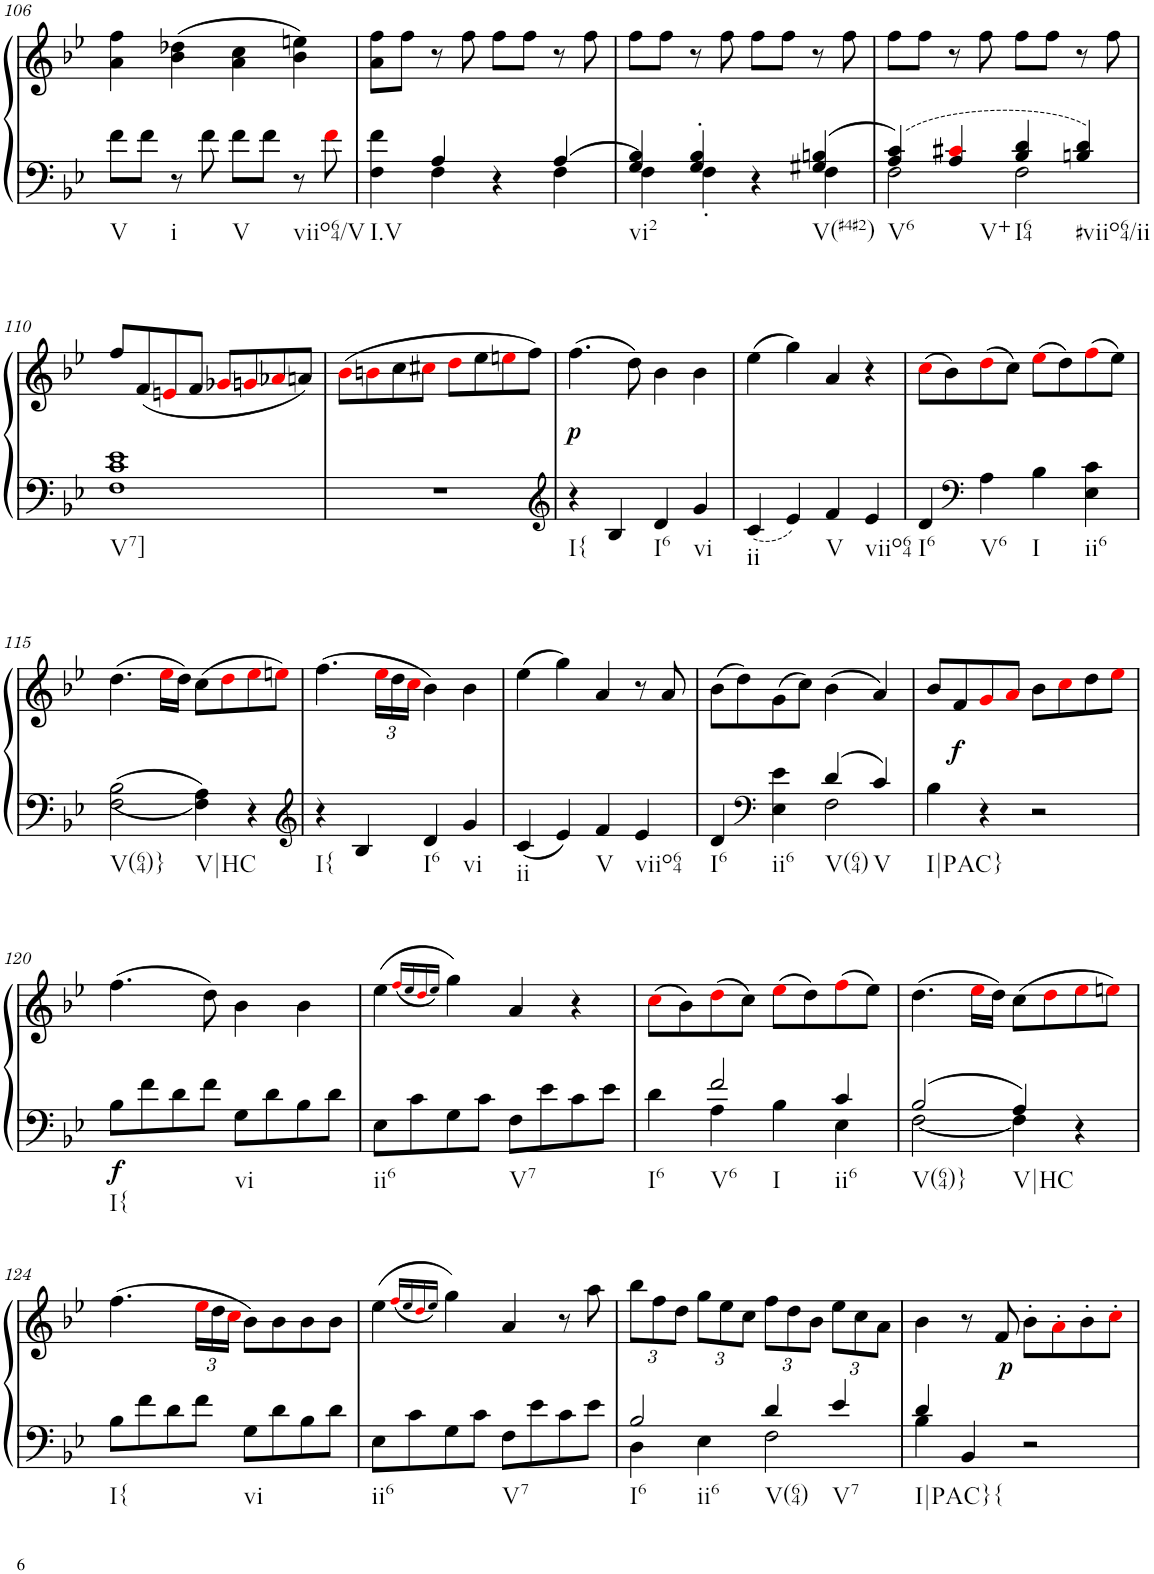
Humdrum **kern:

**kern	**kern	**dynam
*part1	*part1	*part1
*staff2	*staff1	*staff1/2
*I"Piano, Piano right	*	*
*I'Pno.	*	*
!!LO:PB:g=z
*clefF4	*clefG2	*
*k[b-e-]	*k[b-e-]	*
*M2/2	*M2/2	*
*met(c|)	*met(c|)	*
=106	=106	=106
!LO:TX:b:t=V	!	!
8f\L	4a\ 4ff\	.
8f\J	.	.
!LO:TX:b:t=i	!	!
8r	(4b-\ 4dd-X\	.
8f\	.	.
!LO:TX:b:t=V	!	!
8f\L	4a\ 4cc\	.
8f\J	.	.
!LO:TX:b:t=viio64/V	!	!
8r	4b-\ 4een\)	.
8fi\	.	.
=107	=107	=107
*^	*	*
!LO:TX:b:t=I.V	!	!	!
4F\ 4f\	4ryy	8a\ 8ff\L	.
.	.	8ff\J	.
4A/	4F\	8r	.
.	.	8ff\	.
4r	4ryy	8ff\L	.
.	.	8ff\J	.
4A/	4F\	8r	.
.	.	8ff\	.
=108	=108	=108	=108
!LO:TX:b:t=vi2	!	!	!
4G/ 4B-/	4F\	8ff\L	.
.	.	8ff\J	.
4G/' 4B-/'	4F'\	8r	.
.	.	8ff\	.
4r	4ryy	8ff\L	.
.	.	8ff\J	.
!LO:TX:b:t=V(#4#2)	!	!	!
4G#X/ 4Bn/	4F\	8r	.
.	.	8ff\	.
=109	=109	=109	=109
!LO:TX:b:t=V6	!	!	!
4A/ 4c/	2F\	8ff\L	.
.	.	8ff\J	.
!LO:TX:b:t=V+	!	!	!
4A/ 4c#Xi/	.	8r	.
.	.	8ff\	.
!LO:TX:b:t=I64	!	!	!
4B-/ 4d/	2F\	8ff\L	.
.	.	8ff\J	.
!LO:TX:b:t=#viio64/ii	!	!	!
4Bn/ 4d/	.	8r	.
.	.	8ff\	.
*v	*v	*	*
!!LO:LB:g=z
=110	=110	=110
!LO:TX:b:t=V7]	!	!
1F 1c 1e-	8ff/L	.
.	(8f/	.
.	8eni/	.
.	8f/J	.
.	8g-Xi/L	.
.	8gni/	.
.	8a-Xi/	.
.	8an/J)	.
=111	=111	=111
1r	(8b-i\L	.
.	8bni\	.
.	8cc\	.
.	8cc#Xi\J	.
.	8ddi\L	.
.	8ee-\	.
.	8eeni\	.
.	8ff\J)	.
=112	=112	=112
*clefG2	*	*
!LO:TX:b:t=I{	!	!
!	!	!LO:DY:b
4r	(4.ff\	p
4B-/	.	.
.	8dd\)	.
!LO:TX:b:t=I6	!	!
4d/	4b-\	.
!LO:TX:b:t=vi	!	!
4g/	4b-\	.
=113	=113	=113
!LO:TX:b:t=ii	!	!
4c/	(4ee-\	.
4e-/	4gg\)	.
!LO:TX:b:t=V	!	!
4f/	4a/	.
!LO:TX:b:t=viio64	!	!
4e-/	4r	.
=114	=114	=114
!LO:TX:b:t=I6	!	!
4d/	(8cci\L	.
.	8b-\)	.
*clefF4	*	*
!LO:TX:b:t=V6	!	!
4A\	(8ddi\	.
.	8cc\J)	.
!LO:TX:b:t=I	!	!
4B-\	(8ee-i\L	.
.	8dd\)	.
!LO:TX:b:t=ii6	!	!
4E-\ 4c\	(8ffi\	.
.	8ee-\J)	.
!!LO:LB:g=z
=115	=115	=115
!LO:TX:b:t=V(64)}	!	!
2F\ 2B-\	(4.dd\	.
.	16ee-i\LL	.
.	16dd\JJ)	.
!LO:TX:b:t=V|HC	!	!
4F\ 4A\	(8cc\L	.
.	8ddi\	.
4r	8ee-i\	.
.	8eeni\J)	.
=116	=116	=116
*clefG2	*	*
!LO:TX:b:t=I{	!	!
4r	(4.ff\	.
4B-/	.	.
*	*Xbrackettup	*
.	24ee-i\LL	.
.	24dd\	.
.	24cci\JJ	.
!LO:TX:b:t=I6	!	!
4d/	4b-\)	.
!LO:TX:b:t=vi	!	!
4g/	4b-\	.
=117	=117	=117
!LO:TX:b:t=ii	!	!
4c/	(4ee-\	.
4e-/	4gg\)	.
!LO:TX:b:t=V	!	!
4f/	4a/	.
!LO:TX:b:t=viio64	!	!
4e-/	8r	.
.	8a/	.
=118	=118	=118
*^	*	*
!LO:TX:b:t=I6	!	!	!
4d/	2ryy	(8b-\L	.
.	.	8dd\)	.
*clefF4	*	*	*
!LO:TX:b:t=ii6	!	!	!
4E-\ 4e-\	.	(8g\	.
.	.	8cc\J)	.
!LO:TX:b:t=V(64)	!	!	!
4d/	2F\	(4b-\	.
!LO:TX:b:t=V	!	!	!
4c/	.	4a/)	.
*v	*v	*	*
=119	=119	=119
!LO:TX:b:t=I|PAC}	!	!
4B-\	8b-/L	.
!	!	!LO:DY:b
.	8f/	f
4r	8gi/	.
.	8ai/J	.
2r	8b-\L	.
.	8cci\	.
.	8dd\	.
.	8ee-i\J	.
!!LO:LB:g=z
=120	=120	=120
!LO:TX:b:t=I{	!	!
!	!	!LO:DY:b=2
8B-\L	(4.ff\	f
8f\	.	.
8d\	.	.
8f\J	8dd\)	.
!LO:TX:b:t=vi	!	!
8G\L	4b-\	.
8d\	.	.
8B-\	4b-\	.
8d\J	.	.
=121	=121	=121
!LO:TX:b:t=ii6	!	!
8E-\L	(4ee-\	.
8c\	.	.
.	(16qffi/LL	.
.	16qee-/	.
.	16qddi/	.
.	16qee-/JJ)	.
8G\	4gg\)	.
8c\J	.	.
!LO:TX:b:t=V7	!	!
8F\L	4a/	.
8e-\	.	.
8c\	4r	.
8e-\J	.	.
=122	=122	=122
*^	*	*
!LO:TX:b:t=I6	!	!	!
4d\	4ryy	(8cci\L	.
.	.	8b-\)	.
!LO:TX:b:t=V6	!	!	!
!LO:TX:b:t=I	!	!	!
2f/	4A\	(8ddi\	.
.	.	8cc\J)	.
.	4B-\	(8ee-i\L	.
.	.	8dd\)	.
!LO:TX:b:t=ii6	!	!	!
4c/	4E-\	(8ffi\	.
.	.	8ee-\J)	.
=123	=123	=123	=123
!LO:TX:b:t=V(64)}	!	!	!
2B-/	[2F\	(4.dd\	.
.	.	16ee-i\LL	.
.	.	16dd\JJ)	.
!LO:TX:b:t=V|HC	!	!	!
4A/	4F\]	(8cc\L	.
.	.	8ddi\	.
4r	4ryy	8ee-i\	.
.	.	8eeni\J)	.
*v	*v	*	*
!!LO:LB:g=z
=124	=124	=124
!LO:TX:b:t=I{	!	!
8B-\L	(4.ff\	.
8f\	.	.
8d\	.	.
8f\J	24ee-i\LL	.
.	24dd\	.
.	24cci\JJ	.
!LO:TX:b:t=vi	!	!
8G\L	8b-\L)	.
8d\	8b-\	.
8B-\	8b-\	.
8d\J	8b-\J	.
=125	=125	=125
!LO:TX:b:t=ii6	!	!
8E-\L	(4ee-\	.
8c\	.	.
.	(16qffi/LL	.
.	16qee-/	.
.	16qddi/	.
.	16qee-/JJ)	.
8G\	4gg\)	.
8c\J	.	.
!LO:TX:b:t=V7	!	!
8F\L	4a/	.
8e-\	.	.
8c\	8r	.
8e-\J	8aa\	.
=126	=126	=126
*^	*	*
!LO:TX:b:t=I6	!	!	!
!LO:TX:b:t=ii6	!	!	!
2B-/	4D\	12bb-\L	.
.	.	12ff\	.
.	.	12dd\J	.
.	4E-\	12gg\L	.
.	.	12ee-\	.
.	.	12cc\J	.
!LO:TX:b:t=V(64)	!	!	!
4d/	2F\	12ff\L	.
.	.	12dd\	.
.	.	12b-\J	.
!LO:TX:b:t=V7	!	!	!
4e-/	.	12ee-\L	.
.	.	12cc\	.
.	.	12a\J	.
=127	=127	=127	=127
!LO:TX:b:t=I|PAC}	!	!	!
4d/	4B-\	4b-\	.
!LO:TX:b:t={	!	!	!
4BB-/	2.ryy	8r	.
!	!	!	!LO:DY:b
.	.	8f/	p
2r	.	8b-'\L	.
.	.	8a'i\	.
.	.	8b-'\	.
.	.	8cc'i\J	.
*v	*v	*	*
=	=	=
*-	*-	*-
